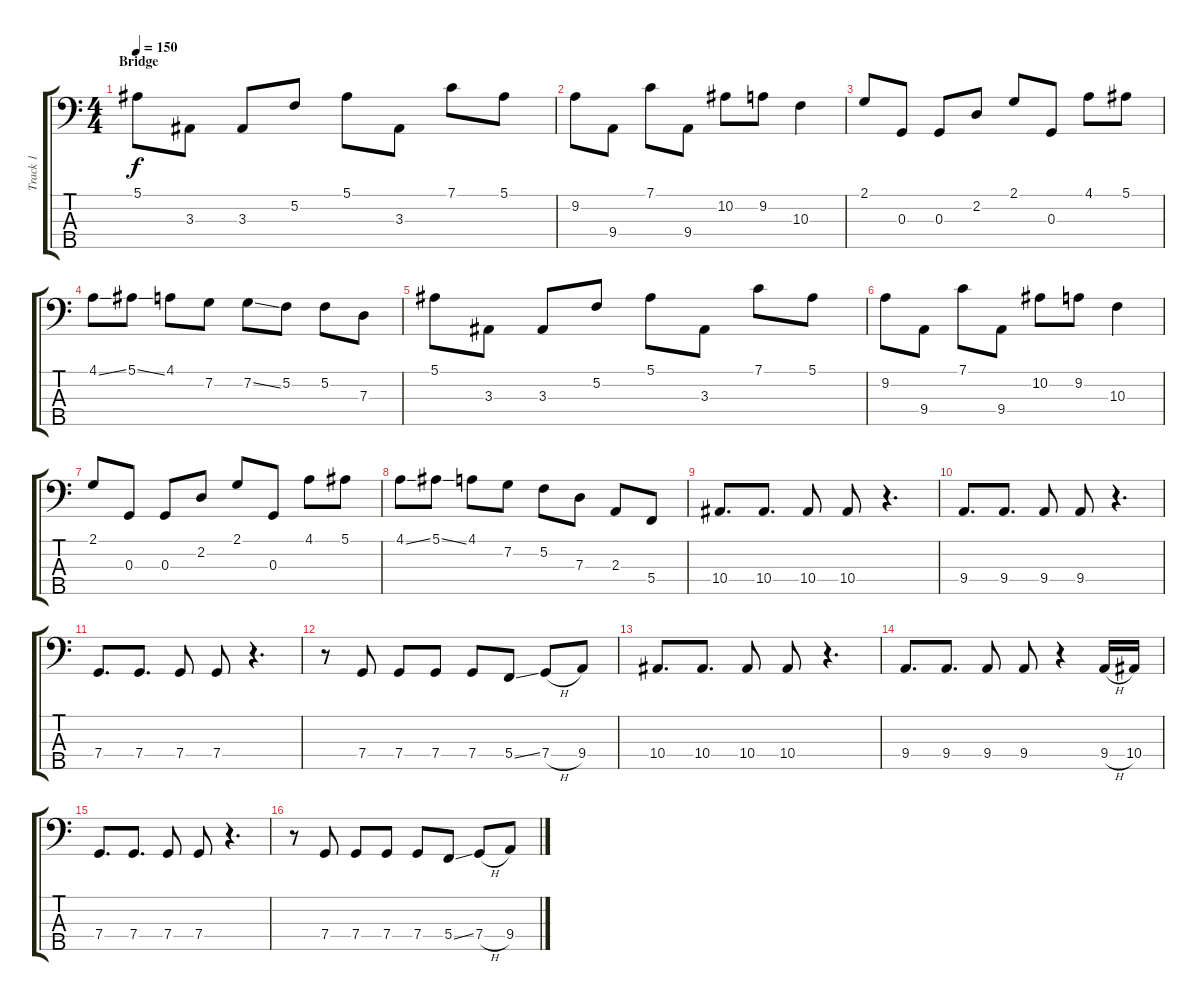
\track ("Track 1" "Track 1") {instrument electricbassfinger}
\staff {score tabs}
\tuning (F2 C2 G1 C1 G0) {hide}
\ts (4 4)
\section ("" "Bridge")
\tempo 150
\clef f4
\ks c
5.1.8{dy f} 3.3.8 3.3.8 5.2.8 5.1.8 3.3.8 7.1.8 5.1.8 |
9.2.8 9.4.8 7.1.8 9.4.8 10.2.8 9.2.8 10.3.4 |
2.1.8 0.3.8 0.3.8 2.2.8 2.1.8 0.3.8 4.1.8 5.1.8 |
4.1{ss}.8 5.1{ss}.8 4.1.8 7.2.8 7.2{ss}.8 5.2.8 5.2.8 7.3.8 |
5.1.8 3.3.8 3.3.8 5.2.8 5.1.8 3.3.8 7.1.8 5.1.8 |
9.2.8 9.4.8 7.1.8 9.4.8 10.2.8 9.2.8 10.3.4 |
2.1.8 0.3.8 0.3.8 2.2.8 2.1.8 0.3.8 4.1.8 5.1.8 |
4.1{ss}.8 5.1{ss}.8 4.1.8 7.2.8 5.2.8 7.3.8 2.3.8 5.4.8 |
10.4.8{d} 10.4.8{d} 10.4.8 10.4.8 r.4{d} |
9.4.8{d} 9.4.8{d} 9.4.8 9.4.8 r.4{d} |
7.4.8{d} 7.4.8{d} 7.4.8 7.4.8 r.4{d} |
r.8 7.4.8 7.4.8 7.4.8 7.4.8 5.4{ss}.8 7.4{h}.8 9.4.8 |
10.4.8{d} 10.4.8{d} 10.4.8 10.4.8 r.4{d} |
9.4.8{d} 9.4.8{d} 9.4.8 9.4.8 r.4 9.4{h}.16 10.4.16 |
7.4.8{d} 7.4.8{d} 7.4.8 7.4.8 r.4{d} |
r.8 7.4.8 7.4.8 7.4.8 7.4.8 5.4{ss}.8 7.4{h}.8 9.4.8
